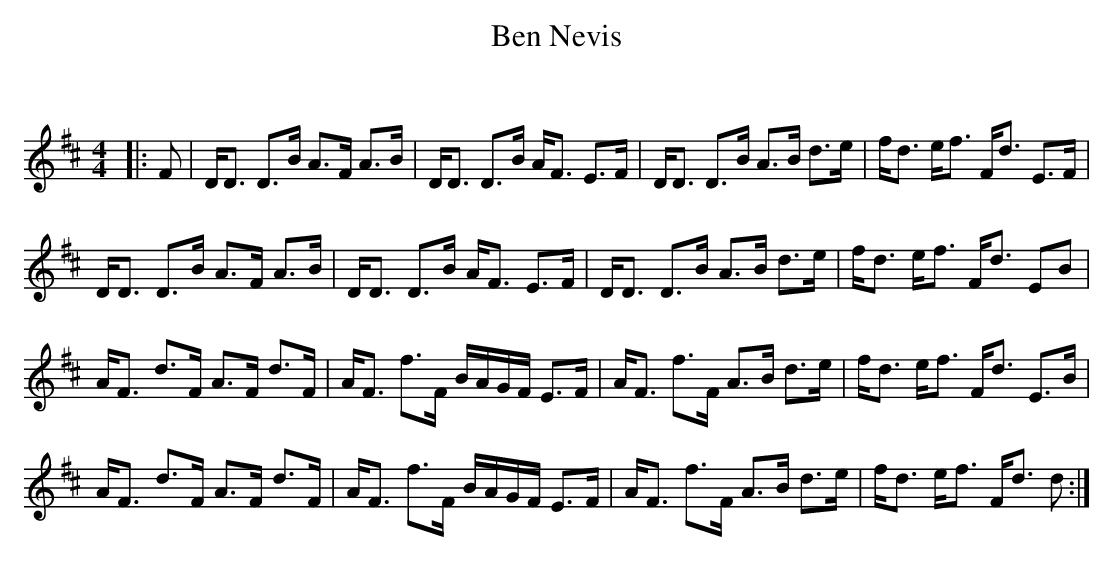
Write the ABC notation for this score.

X:1
T: Ben Nevis
C:
Q:128
K:D
M:4/4
L:1/16
|:F2|DD3 D3B A3F A3B|DD3 D3B AF3 E3F|DD3 D3B A3B d3e|fd3 ef3 Fd3 E3F|
DD3 D3B A3F A3B|DD3 D3B AF3 E3F|DD3 D3B A3B d3e|fd3 ef3 Fd3 E2B2|
AF3 d3F A3F d3F|AF3 f3F BAGF E3F|AF3 f3F A3B d3e|fd3 ef3 Fd3 E3B|
AF3 d3F A3F d3F|AF3 f3F BAGF E3F|AF3 f3F A3B d3e|fd3 ef3 Fd3 d2:|
